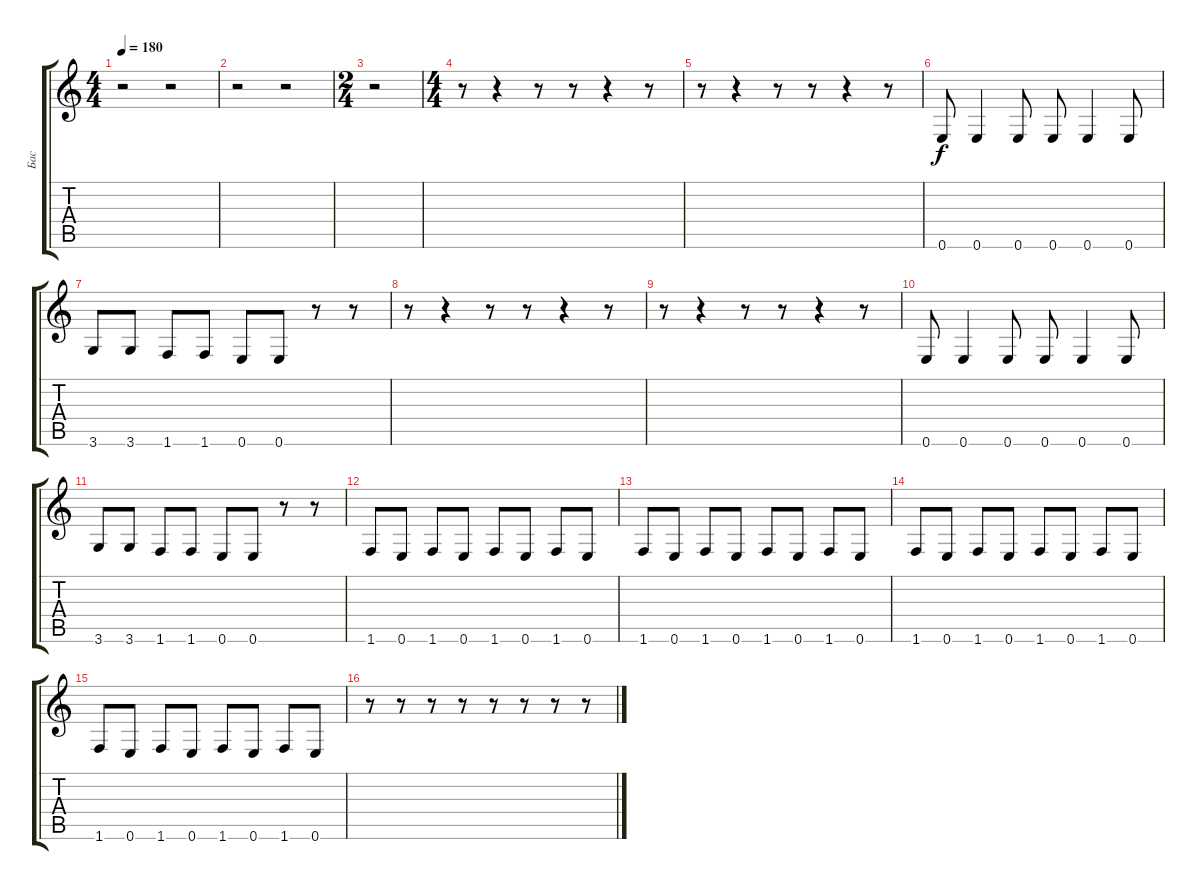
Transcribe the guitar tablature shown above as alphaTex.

\track ("Бас" "Бас") {instrument electricbasspick}
\staff {score tabs}
\tuning (E4 B3 G3 D3 A2 E2) {hide}
\ts (4 4)
\tempo 180
\clef g2
\ks c
r.2{dy f instrument electricbasspick} r.2 |
r.2 r.2 |
\ts (2 4)
r.2 |
\ts (4 4)
r.8 r.4 r.8 r.8 r.4 r.8 |
r.8 r.4 r.8 r.8 r.4 r.8 |
0.6.8 0.6.4 0.6.8 0.6.8 0.6.4 0.6.8 |
3.6.8 3.6.8 1.6.8 1.6.8 0.6.8 0.6.8 r.8 r.8 |
r.8 r.4 r.8 r.8 r.4 r.8 |
r.8 r.4 r.8 r.8 r.4 r.8 |
0.6.8 0.6.4 0.6.8 0.6.8 0.6.4 0.6.8 |
3.6.8 3.6.8 1.6.8 1.6.8 0.6.8 0.6.8 r.8 r.8 |
1.6.8 0.6.8 1.6.8 0.6.8 1.6.8 0.6.8 1.6.8 0.6.8 |
1.6.8 0.6.8 1.6.8 0.6.8 1.6.8 0.6.8 1.6.8 0.6.8 |
1.6.8 0.6.8 1.6.8 0.6.8 1.6.8 0.6.8 1.6.8 0.6.8 |
1.6.8 0.6.8 1.6.8 0.6.8 1.6.8 0.6.8 1.6.8 0.6.8 |
r.8 r.8 r.8 r.8 r.8 r.8 r.8 r.8
